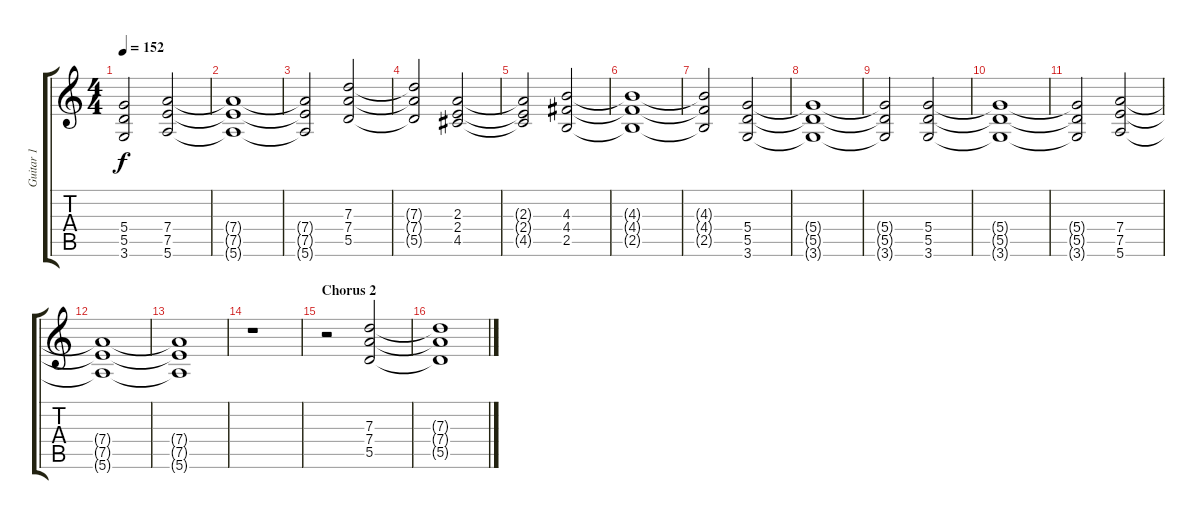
\track ("Guitar 1" "Guitar 1") {instrument overdrivenguitar}
\staff {score tabs}
\tuning (E4 B3 G3 D3 A2 E2) {hide}
\ts (4 4)
\tempo 152
\clef g2
\ks c
(5.4{t} 5.5{t} 3.6{t}).2{dy f} (7.4 7.5 5.6).2 |
(7.4{t} 7.5{t} 5.6{t}).1 |
(7.4{t} 7.5{t} 5.6{t}).2 (7.3 7.4 5.5).2 |
(7.3{t} 7.4{t} 5.5{t}).2 (2.3 2.4 4.5).2 |
(2.3{t} 2.4{t} 4.5{t}).2 (4.3 4.4 2.5).2 |
(4.3{t} 4.4{t} 2.5{t}).1 |
(4.3{t} 4.4{t} 2.5{t}).2 (5.4 5.5 3.6).2 |
(5.4{t} 5.5{t} 3.6{t}).1 |
(5.4{t} 5.5{t} 3.6{t}).2 (5.4 5.5 3.6).2 |
(5.4{t} 5.5{t} 3.6{t}).1 |
(5.4{t} 5.5{t} 3.6{t}).2 (7.4 7.5 5.6).2 |
(7.4{t} 7.5{t} 5.6{t}).1 |
(7.4{t} 7.5{t} 5.6{t}).1 |
r.1 |
\section ("" "Chorus 2")
r.2 (7.3 7.4 5.5).2 |
(7.3{t} 7.4{t} 5.5{t}).1
